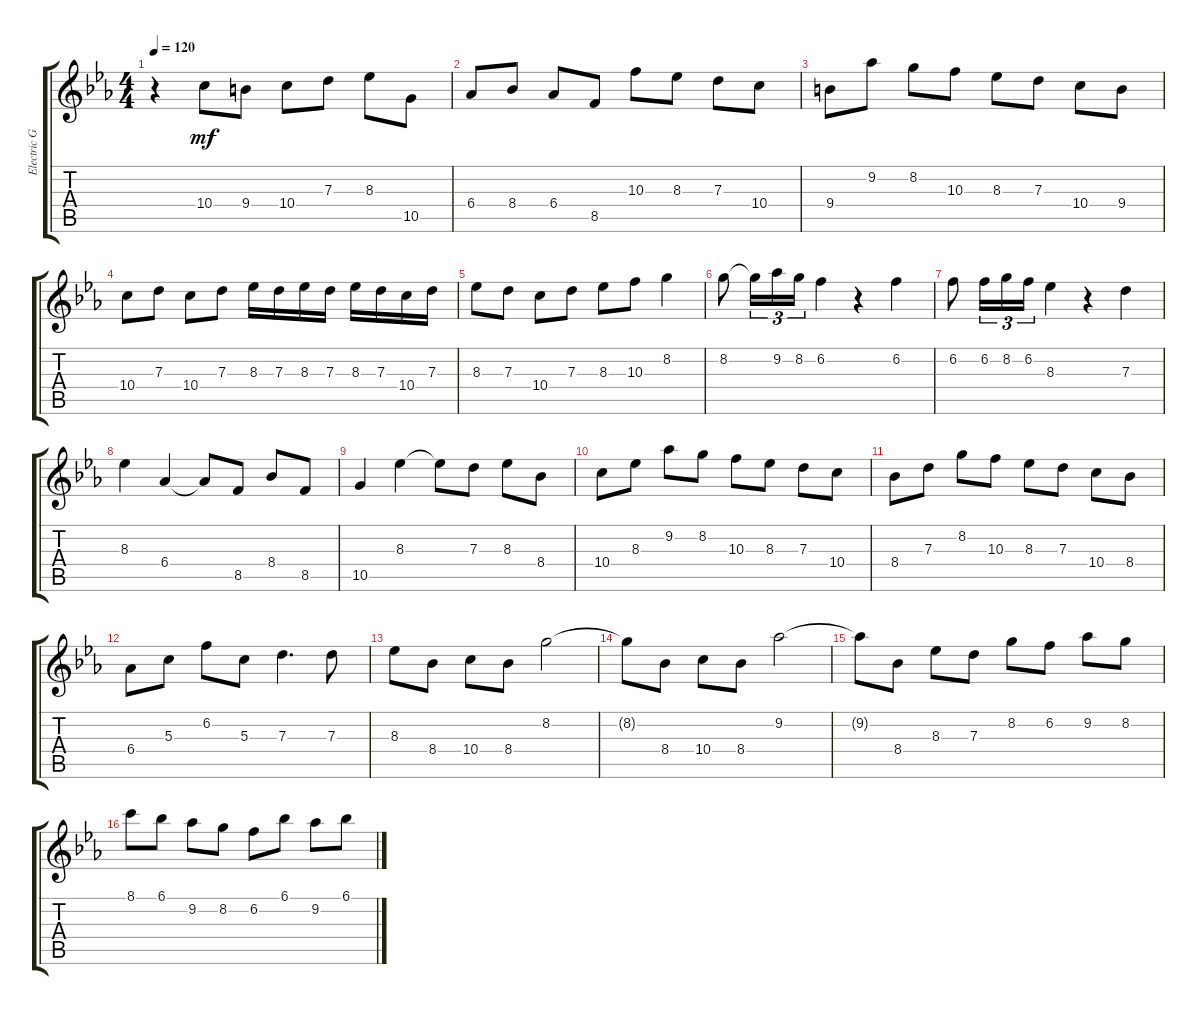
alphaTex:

\track ("Electric Guitar" "Electric G") {instrument electricguitarclean}
\staff {score tabs}
\tuning (E4 B3 G3 D3 A2 E2) {hide}
\ts (4 4)
\tempo 120
\clef g2
\ks cminor
r.4{dy mf instrument electricguitarclean} 10.4.8 9.4.8 10.4.8 7.3.8 8.3.8 10.5.8 |
6.4.8 8.4.8 6.4.8 8.5.8 10.3.8 8.3.8 7.3.8 10.4.8 |
9.4.8 9.2.8 8.2.8 10.3.8 8.3.8 7.3.8 10.4.8 9.4.8 |
10.4.8 7.3.8 10.4.8 7.3.8 8.3.16 7.3.16 8.3.16 7.3.16 8.3.16 7.3.16 10.4.16 7.3.16 |
8.3.8 7.3.8 10.4.8 7.3.8 8.3.8 10.3.8 8.2.4 |
8.2.8 8.2{t}.16{tu (3 2)} 9.2.16{tu (3 2)} 8.2.16{tu (3 2)} 6.2.4 r.4 6.2.4 |
6.2.8 6.2.16{tu (3 2)} 8.2.16{tu (3 2)} 6.2.16{tu (3 2)} 8.3.4 r.4 7.3.4 |
8.3.4 6.4.4 6.4{t}.8 8.5.8 8.4.8 8.5.8 |
10.5.4 8.3.4 8.3{t}.8 7.3.8 8.3.8 8.4.8 |
10.4.8 8.3.8 9.2.8 8.2.8 10.3.8 8.3.8 7.3.8 10.4.8 |
8.4.8 7.3.8 8.2.8 10.3.8 8.3.8 7.3.8 10.4.8 8.4.8 |
6.4.8 5.3.8 6.2.8 5.3.8 7.3.4{d} 7.3.8 |
8.3.8 8.4.8 10.4.8 8.4.8 8.2.2 |
8.2{t}.8 8.4.8 10.4.8 8.4.8 9.2.2 |
9.2{t}.8 8.4.8 8.3.8 7.3.8 8.2.8 6.2.8 9.2.8 8.2.8 |
8.1.8 6.1.8 9.2.8 8.2.8 6.2.8 6.1.8 9.2.8 6.1.8
